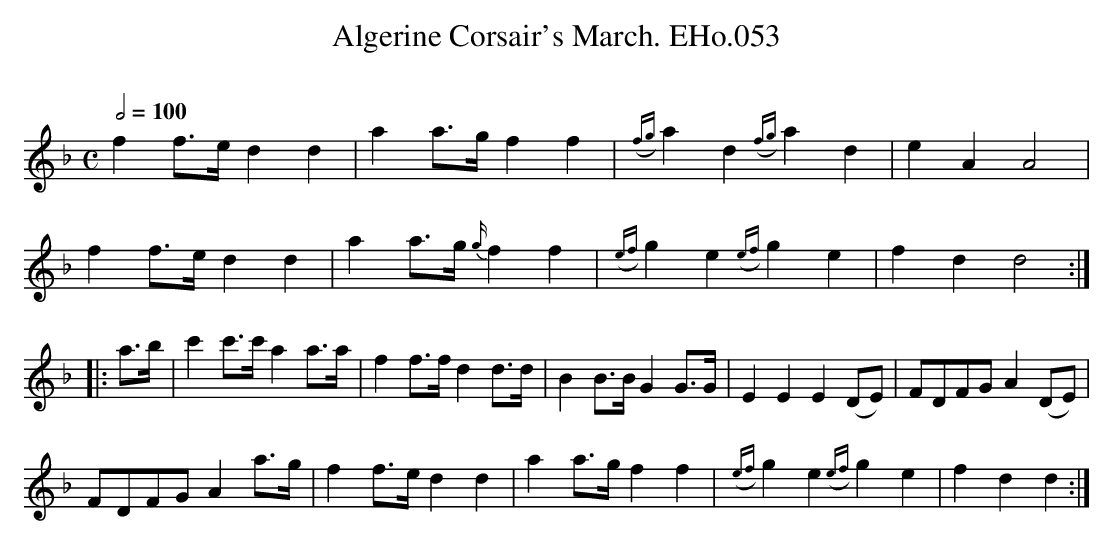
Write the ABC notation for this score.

X:1
T:Algerine Corsair's March. EHo.053
M:C
L:1/8
Q:1/2=100
O:
K:F
f2 f>e d2d2 | a2a>g f2f2 | {(fg)}a2 d2{(fg)}a2d2 | e2A2A4 |
f2f>e d2d2 |a2a>g {g/}f2f2 | {(ef)}g2e2 {(ef)}g2e2 | f2d2d4 :|
|: a>b | c'2c'>c'a2a>a | f2f>f d2d>d | B2B>B G2G>G | E2E2E2 (DE) | FDFG A2(DE) |
FDFGA2 a>g | f2f>e d2d2 | a2a>g f2f2 | {(ef)}g2e2 {(ef)}g2e2 | f2d2d2 :|
